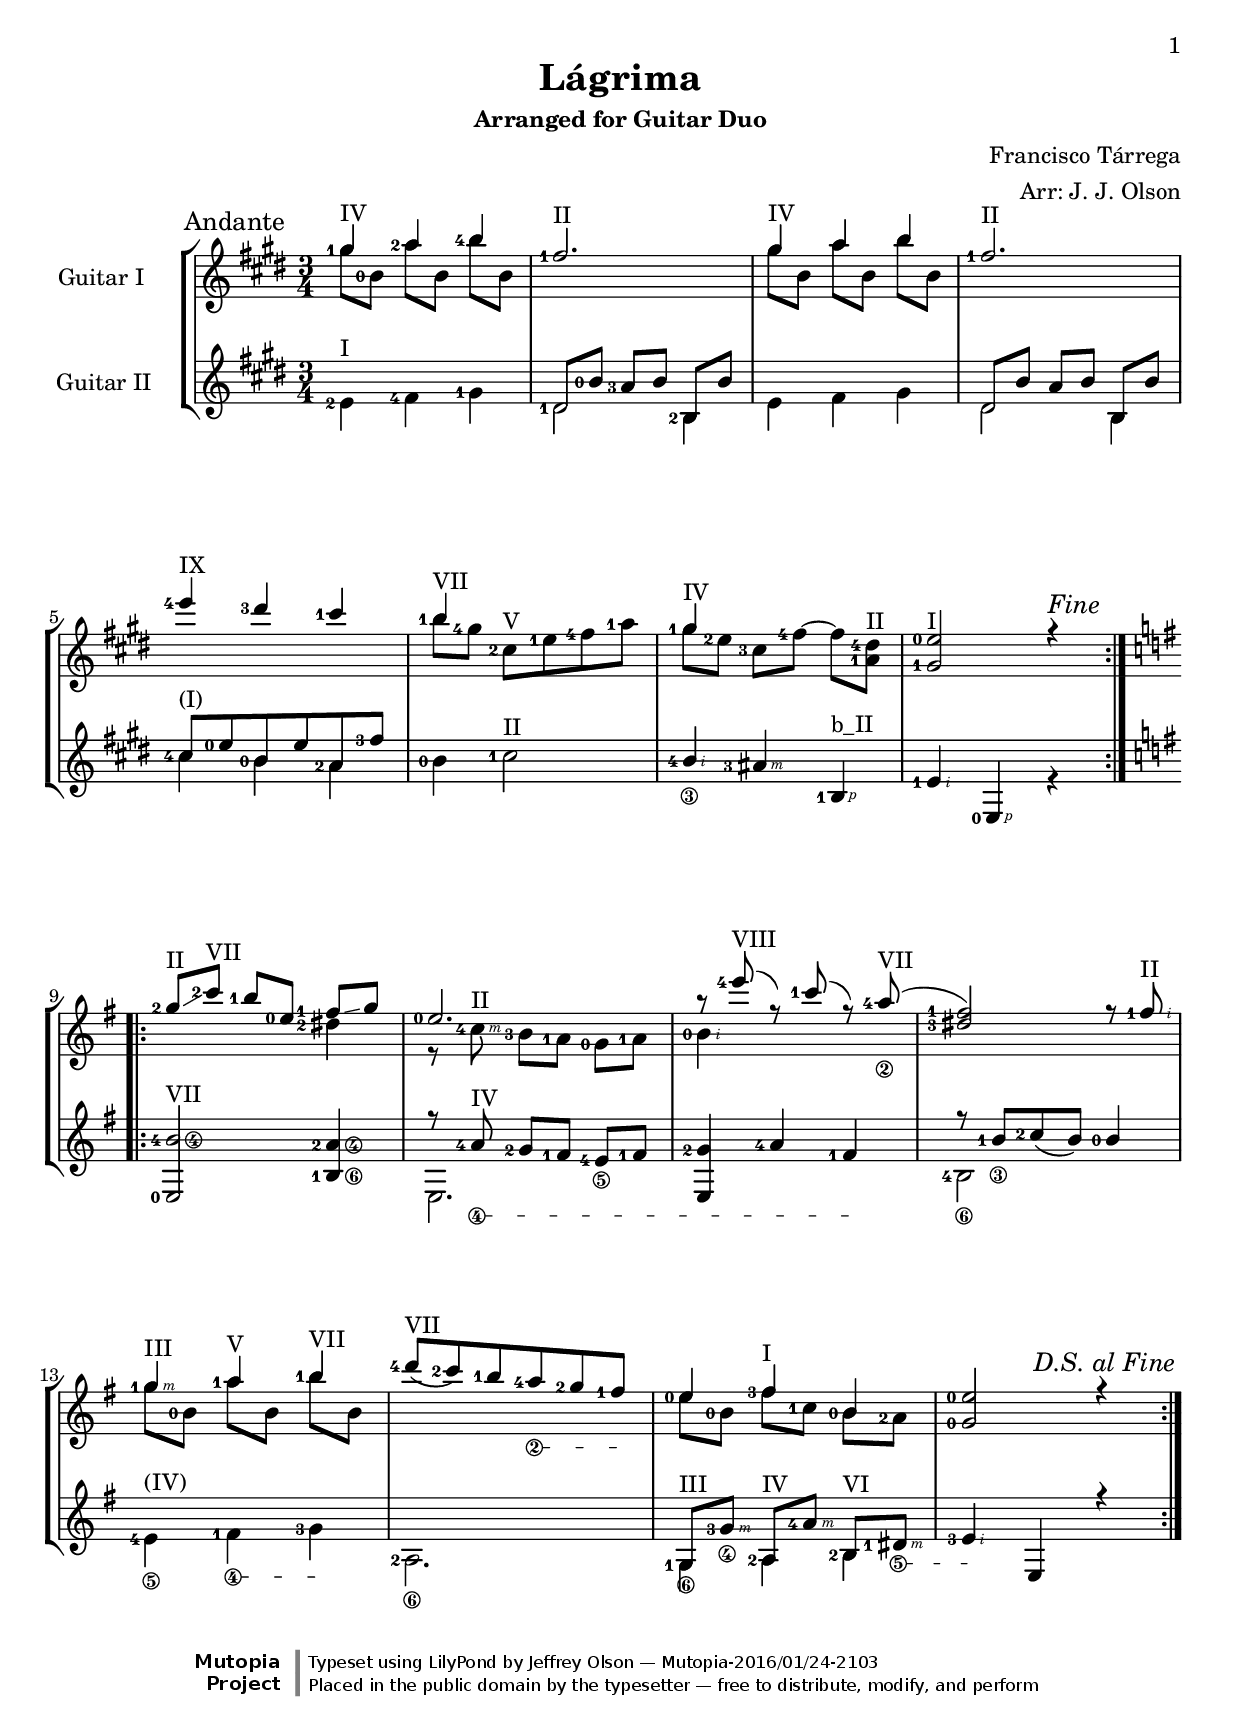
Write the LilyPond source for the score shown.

\version "2.18.2"

% Acknowledgments:
% This arrangement for guitar duo has been adapted from Tárrega's
% original solo composition, IMSLP item 292928 contributed by the
% Gaylord Music Library at Washington University, St. Louis.
% Thanks to guitarist Dennis Burns for his review and suggestions.

\header {
 title = "Lágrima"
 subtitle = \markup { \smaller "Arranged for Guitar Duo" }
 composer = "Francisco Tárrega"
 arranger = "Arr: J. J. Olson"
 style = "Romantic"
 date = "1889-1909" % Tarrega d.1909, Alier d.1938
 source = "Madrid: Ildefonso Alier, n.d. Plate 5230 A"
 mytagline = ##f

 %            o_
 %       (\___\/_____/)
 %  ~ ~ ~ ~ ~ / ~ ~ ~ ~ ~ ~ ~ 
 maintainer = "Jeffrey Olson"
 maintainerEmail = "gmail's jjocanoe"
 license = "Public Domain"

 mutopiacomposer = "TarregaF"
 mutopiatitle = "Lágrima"
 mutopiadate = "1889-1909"
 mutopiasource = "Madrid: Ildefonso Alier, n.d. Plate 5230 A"
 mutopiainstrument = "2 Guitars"

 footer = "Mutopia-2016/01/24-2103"
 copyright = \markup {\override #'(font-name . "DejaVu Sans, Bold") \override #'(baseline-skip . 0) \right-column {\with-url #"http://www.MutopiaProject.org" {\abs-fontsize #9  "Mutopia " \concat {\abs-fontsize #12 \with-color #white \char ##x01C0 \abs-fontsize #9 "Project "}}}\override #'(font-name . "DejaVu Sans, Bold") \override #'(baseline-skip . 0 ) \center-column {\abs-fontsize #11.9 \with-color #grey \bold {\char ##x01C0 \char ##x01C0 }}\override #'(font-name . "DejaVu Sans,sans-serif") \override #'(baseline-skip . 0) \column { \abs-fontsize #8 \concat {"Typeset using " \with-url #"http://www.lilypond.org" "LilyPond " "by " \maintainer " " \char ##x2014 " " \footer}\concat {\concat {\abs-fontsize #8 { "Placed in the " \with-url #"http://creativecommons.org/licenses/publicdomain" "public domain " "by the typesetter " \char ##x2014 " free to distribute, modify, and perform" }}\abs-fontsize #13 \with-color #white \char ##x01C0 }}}
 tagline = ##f
}

\paper{
  page-count = #1
  %#(set-paper-size "a4")      %uncomment to test specific paper size
  %#(set-paper-size "letter")  %uncomment to test specific paper size
  indent = \indent + 8\mm
  top-margin = 8\mm
  bottom-margin = 8\mm
  ragged-last-bottom = ##f
  print-first-page-number = ##t
  evenHeaderMarkup = \oddHeaderMarkup % so all page numbers to right
  oddFooterMarkup = \markup { \column {
      \fill-line { \on-the-fly #first-page \column { \vspace #1 \fromproperty #'header:copyright } } 
      \fill-line { \on-the-fly #last-page \fromproperty #'header:mytagline }
    }
  }
  evenFooterMarkup = \oddFooterMarkup
}


% guitar neck position indicators
pI    = ^\markup { "I" }
pII   = ^\markup { "II" }
pIII  = ^\markup { "III" }
pIV   = ^\markup { "IV" }
pV    = ^\markup { "V" }
pVI   = ^\markup { "VI" }
pVII  = ^\markup { "VII" }
pVIII = ^\markup { "VIII" }
pIX   = ^\markup { "IX" }
pX    = ^\markup { "X" }
pXI   = ^\markup { "XI" }
pXII  = ^\markup { "XII" }
pXIII = ^\markup { "XIII" }
pXVI  = ^\markup { "XVI" }

% parenthetic position reminders
ppI    = ^\markup { "(I)" }
ppII   = ^\markup { "(II)" }
ppIII  = ^\markup { "(III)" }
ppIV   = ^\markup { "(IV)" }
ppV    = ^\markup { "(V)" }
ppVI   = ^\markup { "(VI)" }
ppVII  = ^\markup { "(VII)" }
ppVIII = ^\markup { "(VIII)" }
ppIX   = ^\markup { "(IX)" }
ppX    = ^\markup { "(X)" }
ppXI   = ^\markup { "(XI)" }
ppXII  = ^\markup { "(XII)" }
ppXIII = ^\markup { "(XIII)" }

% large barre
BpI    = ^\markup { "B_I" }
BpII   = ^\markup { "B_II" }
BpIII  = ^\markup { "B_III" }
BpIV   = ^\markup { "B_IV" }
BpV    = ^\markup { "B_V" }
BpVI   = ^\markup { "B_VI" }
BpVII  = ^\markup { "B_VII" }
BpVIII = ^\markup { "B_VIII" }
BpIX   = ^\markup { "B_IX" }
BpX    = ^\markup { "B_X" }
BpXI   = ^\markup { "B_XI" }
BpXII  = ^\markup { "B_XII" }

% small barre
bpI    = ^\markup { "b_I" }
bpII   = ^\markup { "b_II" }
bpIII  = ^\markup { "b_III" }
bpIV   = ^\markup { "b_IV" }
bpV    = ^\markup { "b_V" }
bpVI   = ^\markup { "b_VI" }
bpVII  = ^\markup { "b_VII" }
bpVIII = ^\markup { "b_VIII" }
bpIX   = ^\markup { "b_IX" }
bpX    = ^\markup { "b_X" }
bpXI   = ^\markup { "b_XI" }
bpXII  = ^\markup { "b_XII" }

% parenthetic small barre
bppI    = ^\markup { "(b_I)" }
bppIII  = ^\markup { "(b_III)" }

% left hand fingering locations
fingerLeft   = \set fingeringOrientations = #'(left)
fingerRight  = \set fingeringOrientations = #'(right)
fingerUp     = \set fingeringOrientations = #'(up)
fingerDown   = \set fingeringOrientations = #'(down)
fingerUpDown = \set fingeringOrientations = #'(up down)
fingerInStaff  = \override Fingering.staff-padding = #'()
fingerOutStaff = \revert Fingering.staff-padding

% right hand fingers
P = \rightHandFinger #1
I = \rightHandFinger #2
M = \rightHandFinger #3
A = \rightHandFinger #4

% right hand fingering locations
rhUp    = \set strokeFingerOrientations = #'(up)
rhDown  = \set strokeFingerOrientations = #'(down)
rhLeft  = \set strokeFingerOrientations = #'(left)
rhRight = \set strokeFingerOrientations = #'(right)

% string number locations
stringUp    = \set stringNumberOrientations = #'(up)
stringDown  = \set stringNumberOrientations = #'(down)
stringLeft  = \set stringNumberOrientations = #'(left)
stringRight = \set stringNumberOrientations = #'(right)

% harmonics
headHarmonic = \override Staff.NoteHead.style = #'harmonic
headRevert = \revert Staff.NoteHead.style

%high notes
hiE   = ^\markup{ \smaller E}
hiF   = ^\markup{ \smaller F}
hiFis = ^\markup{ \smaller \concat{ F \super \sharp }}
hiG   = ^\markup{ \smaller G}
hiGis = ^\markup{ \smaller \concat{ G \super \sharp }}
hiAes = ^\markup{ \smaller \concat{ A \super \flat }}
hiA   = ^\markup{ \smaller A}
hiBes = ^\markup{ \smaller \concat{ B \super \flat }}
hiB   = ^\markup{ \smaller B}

% tuplets
hideTupletNumber = \override TupletNumber.stencil = ##f
unhideTupletNumber = \revert TupletNumber.stencil 
hideTupletBracket = \override TupletBracket.bracket-visibility = ##f

% stems
longStem = \override Stem.details.beamed-lengths = #'(5)
shortStem = \override Stem.details.beamed-lengths = #'(3)
revertStemLength = \revert Stem.details.beamed-lengths

% from snippets + dashed line
stringNumberSpanner =
#(define-music-function (parser location StringNumber) (string?)
  #{
    \override TextSpanner.style = #'dashed-line
    \override TextSpanner.font-size = #-5
    \override TextSpanner.bound-details.left.stencil-align-dir-y = #CENTER
    \override TextSpanner.bound-details.left.text = \markup { \circle \number #StringNumber }
  #})

upperInstrument = \markup{ "Guitar I   " }
upperVoice = \transpose c c' {
  % within this body, c will show as middle C on a guitar staff
  \mergeDifferentlyHeadedOn
  \mergeDifferentlyDottedOn
  \fingerLeft
  \stringDown

  \key e \major
  \mark \markup { \smaller "Andante" }
  << {
   <gis'-1>4\pIV <a'-2> <b'-4> | %1ax
   <fis'-1>2.\pII | %2ax
   gis'4\pIV a' b' | %3ax
  } \\ {
   \fingerLeft
   gis'8[ <b-0>] a'[ b] b'[ b] | %1ay
   s2. | %2ay
   gis'8[ b] a'[ b] b'[ b] | %3ay
  } >>
  <fis'-1>2.\pII | %4a
  <e''-4>4\pIX <dis''-3> <cis''-1> | %5a
  << {
   b'4 s2 | %6ax
   gis'4 s2 | %7ax
  } \\ {
   \fingerLeft
   \stringDown
   <b'-1>8[\pVII <gis'-4>] <cis'-2>\pV[ <e'-1> <fis'-4> <a'-1>] | %6ay
   \tieUp
   <gis'-1>8[\pIV <e'-2>] <cis'-3>[ <fis'-4>~] fis'[ <dis'-4 a-1>]\pII | %7ay
  } >>
  <e'-0 gis-1>2\pI r4^\markup{ \larger \italic "Fine" } | %8a

  \key e \minor
  <g'-2>8\pII\glissando[ <c''-2>\pVII] <b'-1>[ <e'-0>] << { <fis'-1>8\glissando[ <g'>] } \\ { \fingerLeft <dis'-2>4 } >> | %9a
  << {
   <e'-0>2. | %10ax
   r8 <e''-4>(\pVIII r) <c''-1>( r) <a'-4\2>(\pVII | %11ax
  } \\ {
   \fingerLeft
   r8 <c'-4\M>\pII <b-3>[ <a-1>] <g-0>[ <a-1>] | %10ay
   <b-0\I>4 s2 | %11ay
  } >>
  <fis'-1 dis'-3>2) r8 <fis'-1\I>8\pII | %12a
  << {
   <g'-1\M>4\pIII <a'-1>\pV <b'-1>\pVII | %13ax
   \slurDown
   <d''-4>8(\pVII <c''-2>) <b'-1> 
   \stringNumberSpanner "2" \textSpannerDown <a'-4>\startTextSpan  <g'-2> <fis'-1>\stopTextSpan  | %14ax
   <e'-0>4 <fis'-3>\pI b | %15ax
  } \\ {
   \fingerLeft
   g'8[ <b-0>] a'[ b] b'[ b] | %13ay
   s2. | %14ay
   e'8[ <b-0>] fis'[ <c'-1>] <b-0>[ <a-2>] | %15ay
  } >>
  <e'-0 g-0>2 r4 | %16a
}

  %<< {
  %} \\ {
  %} >>

lowerInstrument = \markup{ "Guitar II  " }
lowerVoice = \transpose c c' {
  % within this body, c will show as middle C on a guitar staff
  \mergeDifferentlyHeadedOn
  \mergeDifferentlyDottedOn
  \fingerLeft
  \stringDown
  \override Score.RehearsalMark #'self-alignment-X = #RIGHT

  \key e \major
  \repeat volta 2 {
  << {
   \fingerLeft
   s2. | %1bx
   <dis-1>8[ <b-0>] <a-3>[ b] <b,-2>[ b] | %2bx
   s2. | %3bx
   dis8[ b] a[ b] b,[ b] | %4bx
   <cis'-4>8 <e'-0> <b-0> e' <a-2> <fis'-3> | %5bx
  } \\ {
   <e-2>4\pI <fis-4> <gis-1> | %1by
   dis2 b,4 | %2by
   e4 fis gis | %3by
   dis2 b,4 | %4by
   cis'4\ppI b a | %5by
  } >>
  <b-0>4 <cis'-1>2\pII | %6b
  \stemUp
  <b-4\I\3>4 <ais-3\M> <b,-1\P>\bpII | %7b
  <e-1\I>4 <e,-0\P> r4 | \break %8b
  }

  \key e \minor
  \set Score.doubleRepeatType = #":|.|:"
  \repeat volta 2 {
  \stringRight <b-4\4 e,-0>2\pVII <a-2\4 b,-1\6>4 | %9b
  \stringDown
  << {
   \fingerLeft
   \stringDown
   r8 \stringNumberSpanner "4" \textSpannerDown <a-4>\pIV\startTextSpan <g-2>[ <fis-1>] <e-4\5>[ <fis-1>] | %10bx
   <g-2 e,>4 <a-4> <fis-1>\stopTextSpan | %11bx
  } \\ {
   e,2. | %10by
   s2. | %11by
  } >>
  %<g-2 e,>4 <a-4> <fis-1>\stopTextSpan | %11b
  << {
   \fingerLeft
   \stringDown
   \slurDown
   r8 <b-1\3> <c'-2>( b) <b-0>4 | %12bx
  } \\ {
   \fingerLeft
   <b,-4\6>2 s4 | %12by
  } >>
  <e-4\5>4\ppIV \stringNumberSpanner "4" \textSpannerDown <fis-1>\startTextSpan <g-3>\stopTextSpan | %13b
  <a,-2\6>2. | %14b
  << {
   \fingerLeft
   \stringDown
   <g,-1\6>8\pIII[ <g-3\4\M>] <a,-2>\pIV[ <a-4\M>] <b,-2>\pVI[ \stringNumberSpanner "5" \textSpannerDown <dis-1\M>\startTextSpan] | %15bx
   \stemUp
   <e-3\I>4\stopTextSpan e, r4 \mark \markup { \smaller \italic "D.S. al Fine" } | %16bx
  } \\ {
   g,4 a, b, | %15by
   s2. | %16by
  } >>
  }
}

\score {
  \context StaffGroup <<
    \context Staff = "up" \with { instrumentName = \upperInstrument } <<
      \set Staff.midiInstrument = #"acoustic grand"
      \clef "treble"
      \time 3/4
      \context Voice = "1" { \voiceOne \upperVoice }
     >>
    \context Staff = "dn" \with { instrumentName = \lowerInstrument } <<
      \set Staff.midiInstrument = #"acoustic grand"
      \clef "treble"
      \time 3/4
      \context Voice = "2" { \voiceTwo \lowerVoice }
     >>
  >>
  \layout {}
  \midi {
    \tempo 4 = 60
    \transposition c % guitar plays octave lower than written
  }
}

